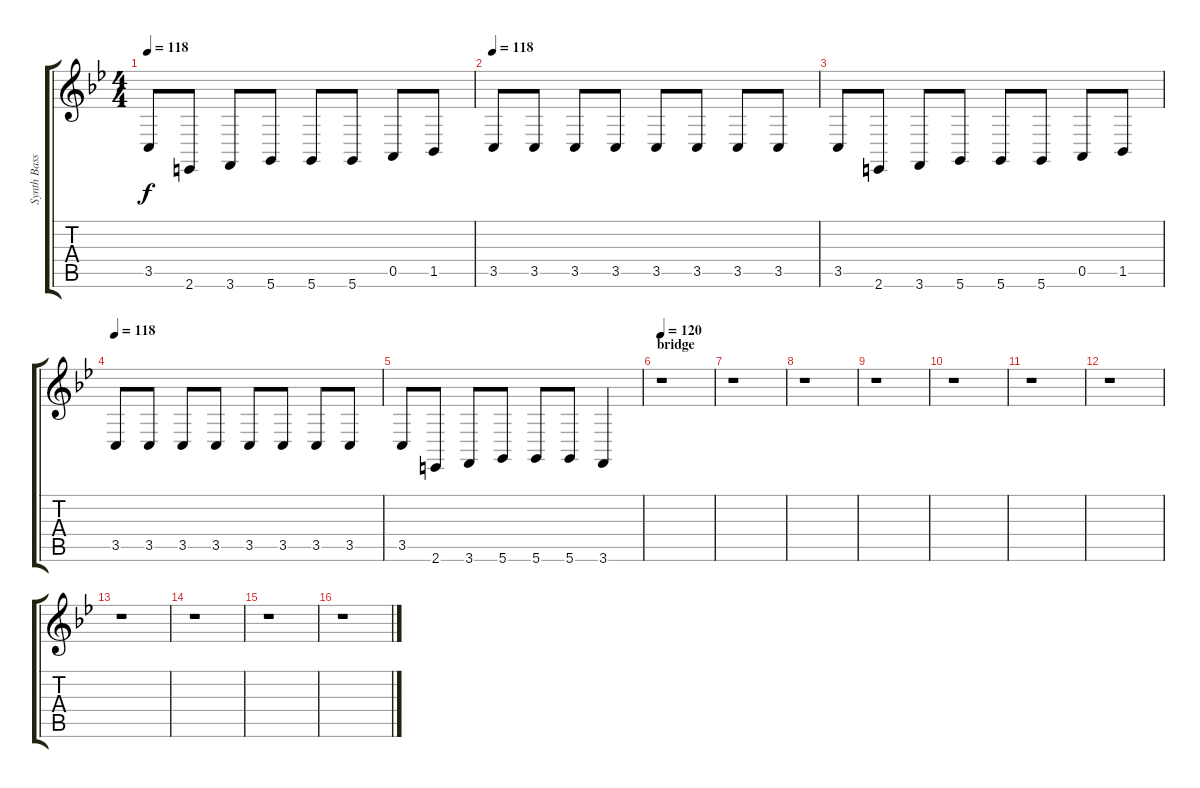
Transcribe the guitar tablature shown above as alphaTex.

\track ("Synth Bass (Hogson)" "Synth Bass") {instrument lead8bassandlead}
\staff {score tabs}
\tuning (E4 B3 G3 D3 A2 D2) {hide}
\ts (4 4)
\tempo 118
\clef g2
\ks bb
3.5.8{dy f} 2.6.8 3.6.8 5.6.8 5.6.8 5.6.8 0.5.8 1.5.8 |
\tempo 118
3.5.8 3.5.8 3.5.8 3.5.8 3.5.8 3.5.8 3.5.8 3.5.8 |
3.5.8 2.6.8 3.6.8 5.6.8 5.6.8 5.6.8 0.5.8 1.5.8 |
\tempo 118
3.5.8 3.5.8 3.5.8 3.5.8 3.5.8 3.5.8 3.5.8 3.5.8 |
3.5.8 2.6.8 3.6.8 5.6.8 5.6.8 5.6.8 3.6.4 |
\section ("" "bridge")
\tempo 118
\tempo 120
r.1 |
r.1 |
r.1 |
r.1 |
r.1 |
r.1 |
r.1 |
r.1 |
r.1 |
r.1 |
r.1
